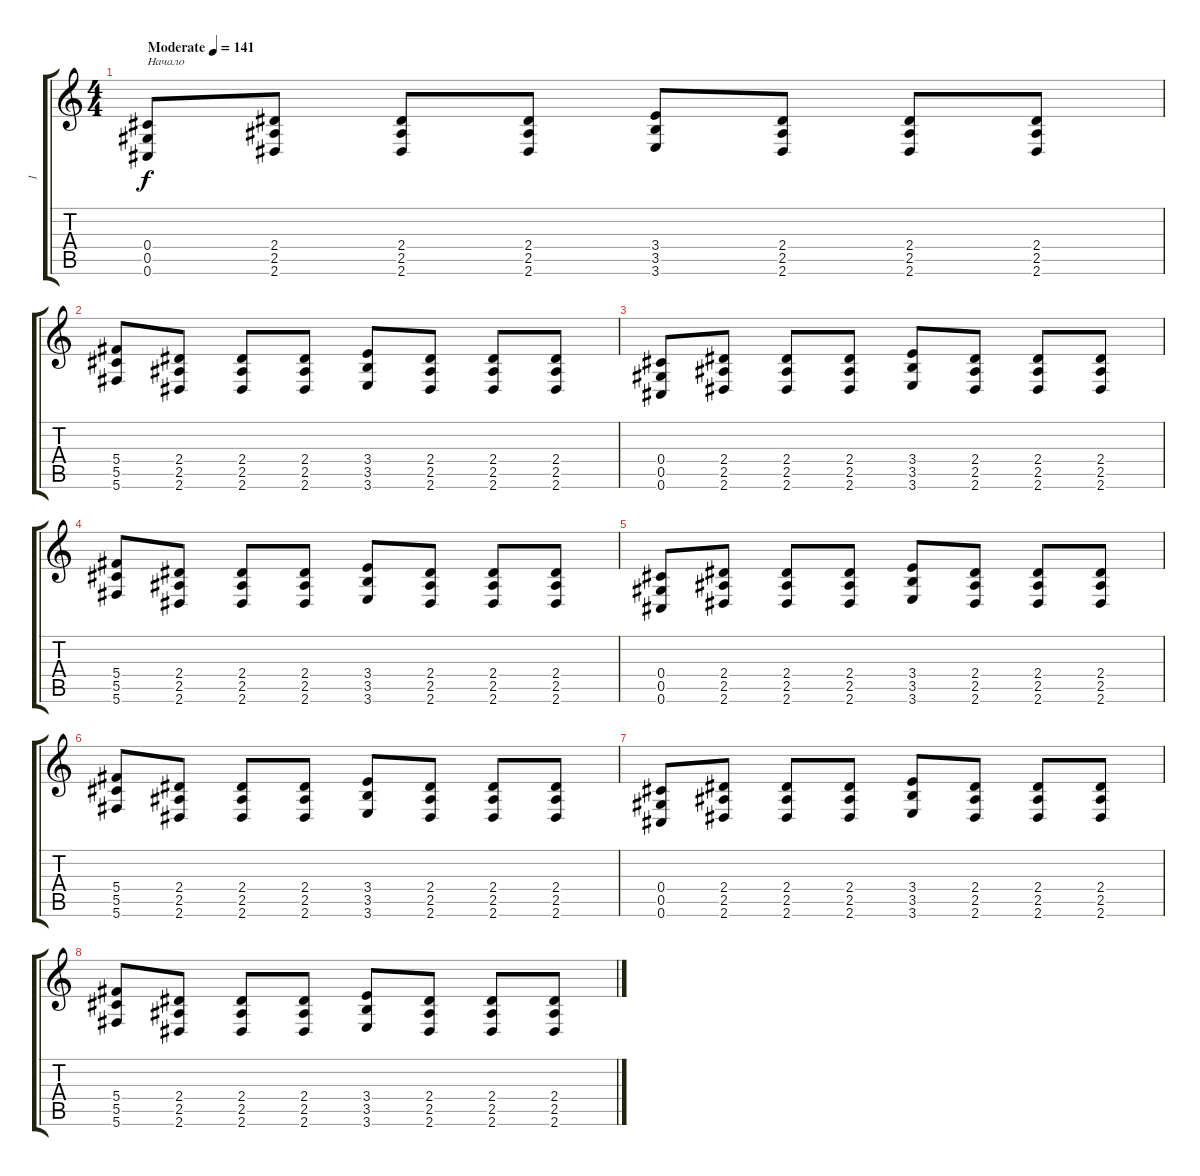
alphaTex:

\track ("1" "1") {instrument distortionguitar}
\staff {score tabs}
\tuning (Eb4 Bb3 Gb3 Db3 Ab2 Db2) {hide}
\ts (4 4)
\tempo (141 "Moderate")
\clef g2
\ks c
(0.4 0.5 0.6).8{txt "Начало" dy f instrument distortionguitar} (2.4 2.5 2.6).8 (2.4 2.5 2.6).8 (2.4 2.5 2.6).8 (3.4 3.5 3.6).8 (2.4 2.5 2.6).8 (2.4 2.5 2.6).8 (2.4 2.5 2.6).8 |
(5.4 5.5 5.6).8 (2.4 2.5 2.6).8 (2.4 2.5 2.6).8 (2.4 2.5 2.6).8 (3.4 3.5 3.6).8 (2.4 2.5 2.6).8 (2.4 2.5 2.6).8 (2.4 2.5 2.6).8 |
(0.4 0.5 0.6).8 (2.4 2.5 2.6).8 (2.4 2.5 2.6).8 (2.4 2.5 2.6).8 (3.4 3.5 3.6).8 (2.4 2.5 2.6).8 (2.4 2.5 2.6).8 (2.4 2.5 2.6).8 |
(5.4 5.5 5.6).8 (2.4 2.5 2.6).8 (2.4 2.5 2.6).8 (2.4 2.5 2.6).8 (3.4 3.5 3.6).8 (2.4 2.5 2.6).8 (2.4 2.5 2.6).8 (2.4 2.5 2.6).8 |
(0.4 0.5 0.6).8 (2.4 2.5 2.6).8 (2.4 2.5 2.6).8 (2.4 2.5 2.6).8 (3.4 3.5 3.6).8 (2.4 2.5 2.6).8 (2.4 2.5 2.6).8 (2.4 2.5 2.6).8 |
(5.4 5.5 5.6).8 (2.4 2.5 2.6).8 (2.4 2.5 2.6).8 (2.4 2.5 2.6).8 (3.4 3.5 3.6).8 (2.4 2.5 2.6).8 (2.4 2.5 2.6).8 (2.4 2.5 2.6).8 |
(0.4 0.5 0.6).8 (2.4 2.5 2.6).8 (2.4 2.5 2.6).8 (2.4 2.5 2.6).8 (3.4 3.5 3.6).8 (2.4 2.5 2.6).8 (2.4 2.5 2.6).8 (2.4 2.5 2.6).8 |
(5.4 5.5 5.6).8 (2.4 2.5 2.6).8 (2.4 2.5 2.6).8 (2.4 2.5 2.6).8 (3.4 3.5 3.6).8 (2.4 2.5 2.6).8 (2.4 2.5 2.6).8 (2.4 2.5 2.6).8
